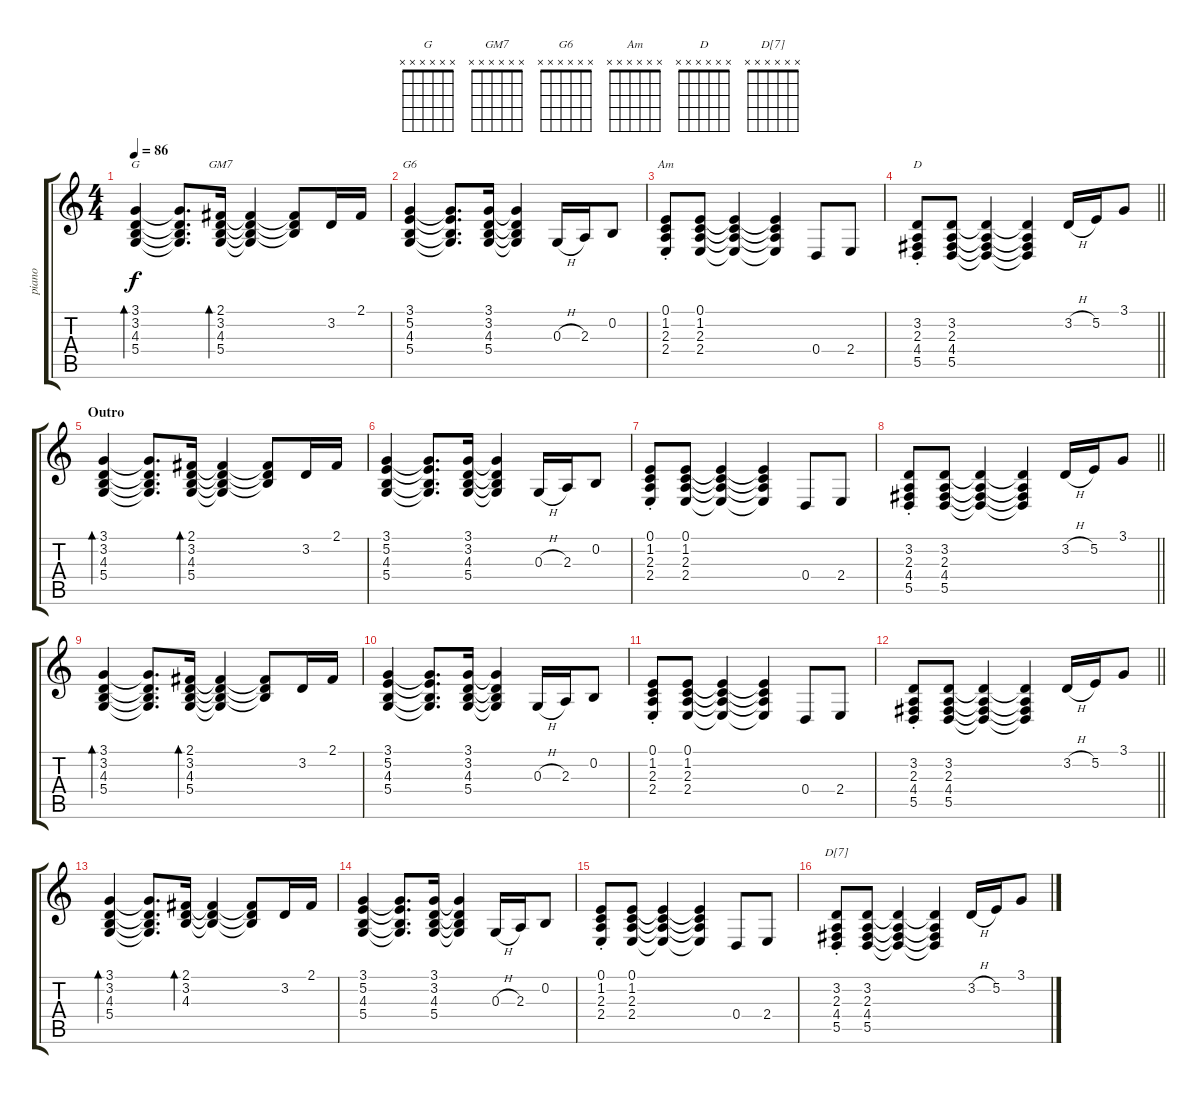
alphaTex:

\track ("piano" "piano") {instrument acousticgrandpiano}
\staff {score tabs}
\tuning (E4 B3 G3 D3 A2 E2) {hide}
\chord ("G" x x x x x x)
\chord ("GM7" x x x x x x)
\chord ("G6" x x x x x x)
\chord ("Am" x x x x x x)
\chord ("D" x x x x x x)
\chord ("D[7]" x x x x x x)
\ts (4 4)
\tempo 86
\clef g2
\ks c
(3.1 3.2 4.3 5.4).4{bd 60 ch "G" dy f} (3.1{t} 3.2{t} 4.3{t} 5.4{t}).8{d} (2.1 3.2 4.3 5.4).16{bd 60 ch "GM7"} (2.1{t} 3.2{t} 4.3{t} 5.4{t}).4 (2.1{t} 3.2{t} 4.3{t}).8 3.2.16 2.1.16 |
(3.1 5.2 4.3 5.4).4{ch "G6"} (3.1{t} 5.2{t} 4.3{t} 5.4{t}).8{d} (3.1 3.2 4.3 5.4).16 (3.1{t} 3.2{t} 4.3{t} 5.4{t}).4 0.3{h}.16 2.3.16 0.2.8 |
(0.1{st} 1.2{st} 2.3{st} 2.4{st}).8{ch "Am"} (0.1 1.2 2.3 2.4).8 (0.1{t} 1.2{t} 2.3{t} 2.4{t}).4 (0.1{t} 1.2{t} 2.3{t} 2.4{t}).4 0.4.8 2.4.8 |
\barLineRight lightlight
(3.2{st} 2.3{st} 4.4{st} 5.5{st}).8{ch "D"} (3.2 2.3 4.4 5.5).8 (3.2{t} 2.3{t} 4.4{t} 5.5{t}).4 (3.2{t} 2.3{t} 4.4{t} 5.5{t}).4 3.2{h}.16 5.2.16 3.1.8 |
\section ("" "Outro")
(3.1 3.2 4.3 5.4).4{bd 60} (3.1{t} 3.2{t} 4.3{t} 5.4{t}).8{d} (2.1 3.2 4.3 5.4).16{bd 60} (2.1{t} 3.2{t} 4.3{t} 5.4{t}).4 (2.1{t} 3.2{t} 4.3{t}).8 3.2.16 2.1.16 |
(3.1 5.2 4.3 5.4).4 (3.1{t} 5.2{t} 4.3{t} 5.4{t}).8{d} (3.1 3.2 4.3 5.4).16 (3.1{t} 3.2{t} 4.3{t} 5.4{t}).4 0.3{h}.16 2.3.16 0.2.8 |
(0.1{st} 1.2{st} 2.3{st} 2.4{st}).8 (0.1 1.2 2.3 2.4).8 (0.1{t} 1.2{t} 2.3{t} 2.4{t}).4 (0.1{t} 1.2{t} 2.3{t} 2.4{t}).4 0.4.8 2.4.8 |
\barLineRight lightlight
(3.2{st} 2.3{st} 4.4{st} 5.5{st}).8 (3.2 2.3 4.4 5.5).8 (3.2{t} 2.3{t} 4.4{t} 5.5{t}).4 (3.2{t} 2.3{t} 4.4{t} 5.5{t}).4 3.2{h}.16 5.2.16 3.1.8 |
(3.1 3.2 4.3 5.4).4{bd 60} (3.1{t} 3.2{t} 4.3{t} 5.4{t}).8{d} (2.1 3.2 4.3 5.4).16{bd 60} (2.1{t} 3.2{t} 4.3{t} 5.4{t}).4 (2.1{t} 3.2{t} 4.3{t}).8 3.2.16 2.1.16 |
(3.1 5.2 4.3 5.4).4 (3.1{t} 5.2{t} 4.3{t} 5.4{t}).8{d} (3.1 3.2 4.3 5.4).16 (3.1{t} 3.2{t} 4.3{t} 5.4{t}).4 0.3{h}.16 2.3.16 0.2.8 |
(0.1{st} 1.2{st} 2.3{st} 2.4{st}).8 (0.1 1.2 2.3 2.4).8 (0.1{t} 1.2{t} 2.3{t} 2.4{t}).4 (0.1{t} 1.2{t} 2.3{t} 2.4{t}).4 0.4.8 2.4.8 |
\barLineRight lightlight
(3.2{st} 2.3{st} 4.4{st} 5.5{st}).8 (3.2 2.3 4.4 5.5).8 (3.2{t} 2.3{t} 4.4{t} 5.5{t}).4 (3.2{t} 2.3{t} 4.4{t} 5.5{t}).4 3.2{h}.16 5.2.16 3.1.8 |
(3.1 3.2 4.3 5.4).4{bd 60} (3.1{t} 3.2{t} 4.3{t} 5.4{t}).8{d} (2.1 3.2 4.3).16{bd 60} (2.1{t} 3.2{t} 4.3{t}).4 (2.1{t} 3.2{t} 4.3{t}).8 3.2.16 2.1.16 |
(3.1 5.2 4.3 5.4).4 (3.1{t} 5.2{t} 4.3{t} 5.4{t}).8{d} (3.1 3.2 4.3 5.4).16 (3.1{t} 3.2{t} 4.3{t} 5.4{t}).4 0.3{h}.16 2.3.16 0.2.8 |
(0.1{st} 1.2{st} 2.3{st} 2.4{st}).8 (0.1 1.2 2.3 2.4).8 (0.1{t} 1.2{t} 2.3{t} 2.4{t}).4 (0.1{t} 1.2{t} 2.3{t} 2.4{t}).4 0.4.8 2.4.8 |
(3.2{st} 2.3{st} 4.4{st} 5.5{st}).8{ch "D[7]"} (3.2 2.3 4.4 5.5).8 (3.2{t} 2.3{t} 4.4{t} 5.5{t}).4 (3.2{t} 2.3{t} 4.4{t} 5.5{t}).4 3.2{h}.16 5.2.16 3.1.8
